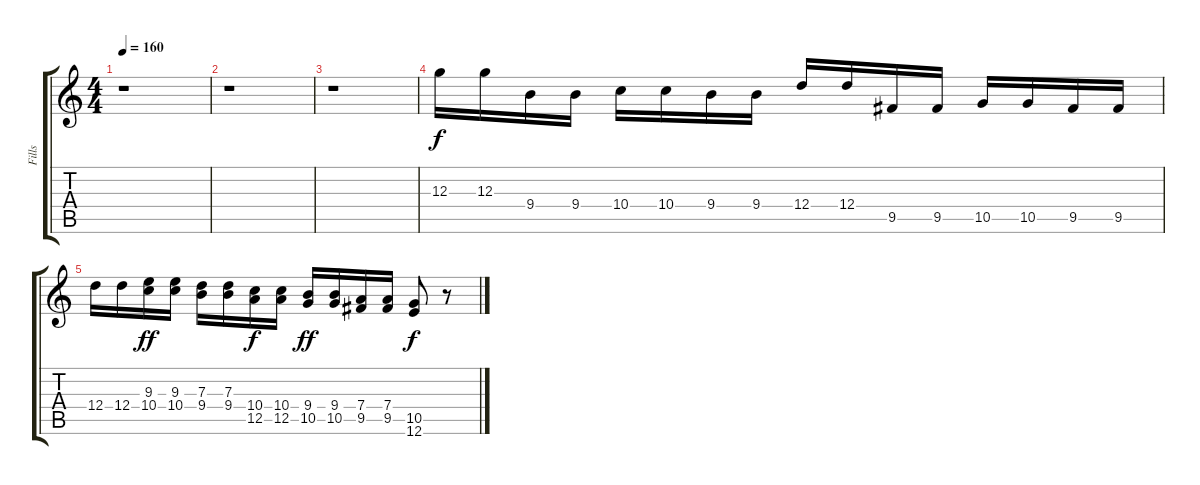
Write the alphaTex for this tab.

\track ("Fills" "Fills") {instrument distortionguitar}
\staff {score tabs}
\tuning (E4 B3 G3 D3 A2 E2) {hide}
\ts (4 4)
\tempo 160
\clef g2
\ks c
r.1{dy ff} |
r.1 |
r.1 |
12.3.16{dy f} 12.3.16 9.4.16 9.4.16 10.4.16 10.4.16 9.4.16 9.4.16 12.4.16 12.4.16 9.5.16 9.5.16 10.5.16 10.5.16 9.5.16 9.5.16 |
12.4.16 12.4.16 (9.3 10.4).16{dy ff} (9.3 10.4).16 (7.3 9.4).16 (7.3 9.4).16 (10.4 12.5).16{dy f} (10.4 12.5).16 (9.4 10.5).16{dy ff} (9.4 10.5).16 (7.4 9.5).16 (7.4 9.5).16 (10.5 12.6).8{dy f} r.8
